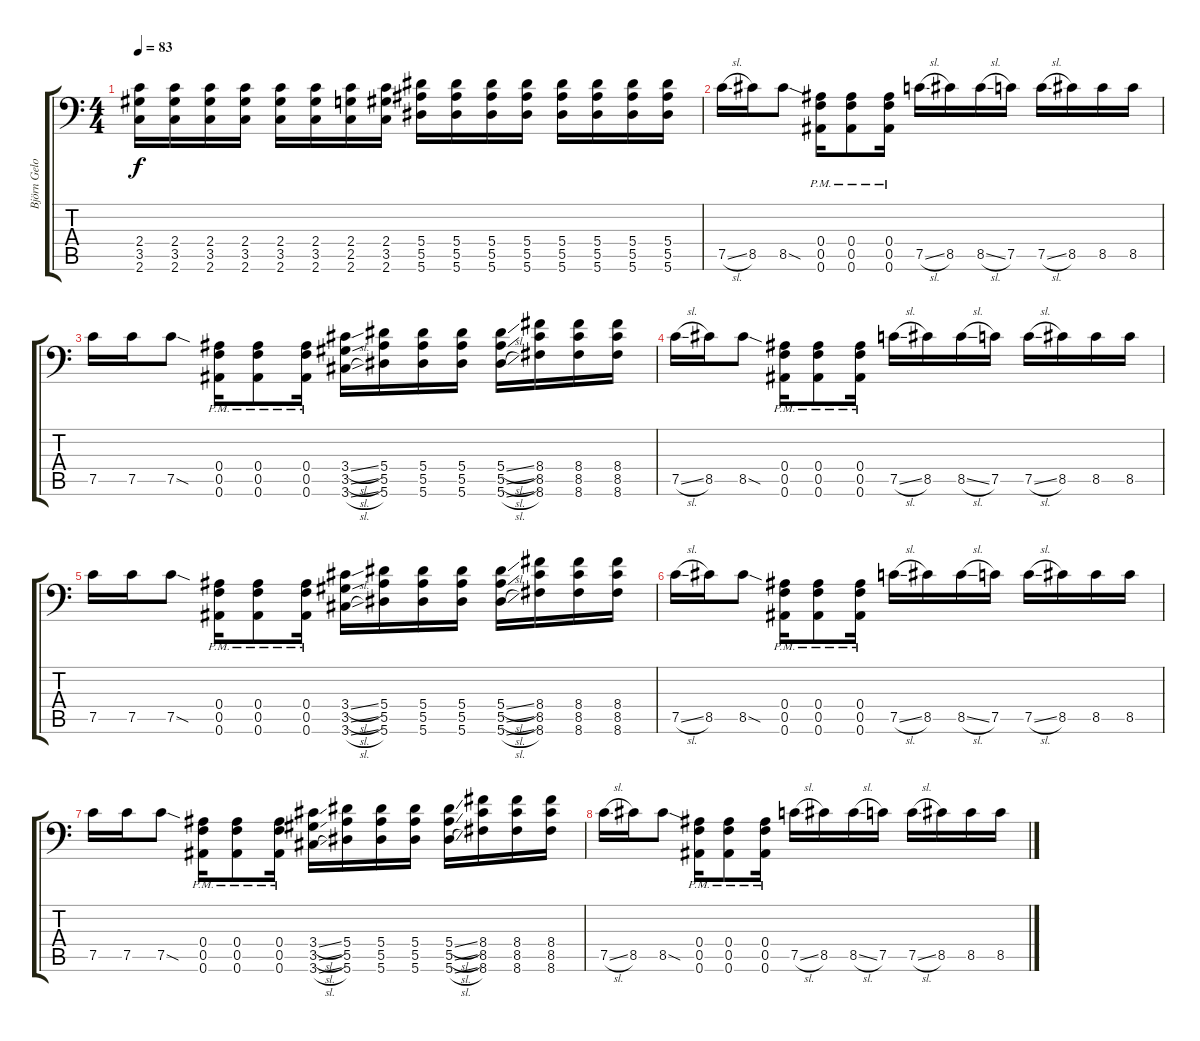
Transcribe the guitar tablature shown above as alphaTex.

\track ("Björn Gelotte" "Björn Gelo") {instrument acousticguitarsteel}
\staff {score tabs}
\tuning (C4 G3 Eb3 Bb2 F2 Bb1) {hide}
\ts (4 4)
\tempo 83
\clef f4
\ks c
(2.4 3.5 2.6).16{dy f} (2.4 3.5 2.6).16 (2.4 3.5 2.6).16 (2.4 3.5 2.6).16 (2.4 3.5 2.6).16 (2.4 3.5 2.6).16 (2.4 2.5 2.6).16 (2.4 3.5 2.6).16 (5.4 5.5 5.6).16 (5.4 5.5 5.6).16 (5.4 5.5 5.6).16 (5.4 5.5 5.6).16 (5.4 5.5 5.6).16 (5.4 5.5 5.6).16 (5.4 5.5 5.6).16 (5.4 5.5 5.6).16 |
7.5{sl}.16 8.5.16 8.5{sod}.8 (0.4{pm} 0.5{pm} 0.6{pm}).16 (0.4{pm} 0.5{pm} 0.6{pm}).8 (0.4{pm} 0.5{pm} 0.6{pm}).16 7.5{sl}.16 8.5.16 8.5{sl}.16 7.5.16 7.5{sl}.16 8.5.16 8.5.16 8.5.16 |
7.5.16 7.5.16 7.5{sod}.8 (0.4{pm} 0.5{pm} 0.6{pm}).16 (0.4{pm} 0.5{pm} 0.6{pm}).8 (0.4{pm} 0.5{pm} 0.6{pm}).16 (3.4{sl} 3.5{sl} 3.6{sl}).16 (5.4 5.5 5.6).16 (5.4 5.5 5.6).16 (5.4 5.5 5.6).16 (5.4{sl} 5.5{sl} 5.6{sl}).16 (8.4 8.5 8.6).16 (8.4 8.5 8.6).16 (8.4 8.5 8.6).16 |
7.5{sl}.16 8.5.16 8.5{sod}.8 (0.4{pm} 0.5{pm} 0.6{pm}).16 (0.4{pm} 0.5{pm} 0.6{pm}).8 (0.4{pm} 0.5{pm} 0.6{pm}).16 7.5{sl}.16 8.5.16 8.5{sl}.16 7.5.16 7.5{sl}.16 8.5.16 8.5.16 8.5.16 |
7.5.16 7.5.16 7.5{sod}.8 (0.4{pm} 0.5{pm} 0.6{pm}).16 (0.4{pm} 0.5{pm} 0.6{pm}).8 (0.4{pm} 0.5{pm} 0.6{pm}).16 (3.4{sl} 3.5{sl} 3.6{sl}).16 (5.4 5.5 5.6).16 (5.4 5.5 5.6).16 (5.4 5.5 5.6).16 (5.4{sl} 5.5{sl} 5.6{sl}).16 (8.4 8.5 8.6).16 (8.4 8.5 8.6).16 (8.4 8.5 8.6).16 |
7.5{sl}.16 8.5.16 8.5{sod}.8 (0.4{pm} 0.5{pm} 0.6{pm}).16 (0.4{pm} 0.5{pm} 0.6{pm}).8 (0.4{pm} 0.5{pm} 0.6{pm}).16 7.5{sl}.16 8.5.16 8.5{sl}.16 7.5.16 7.5{sl}.16 8.5.16 8.5.16 8.5.16 |
7.5.16 7.5.16 7.5{sod}.8 (0.4{pm} 0.5{pm} 0.6{pm}).16 (0.4{pm} 0.5{pm} 0.6{pm}).8 (0.4{pm} 0.5{pm} 0.6{pm}).16 (3.4{sl} 3.5{sl} 3.6{sl}).16 (5.4 5.5 5.6).16 (5.4 5.5 5.6).16 (5.4 5.5 5.6).16 (5.4{sl} 5.5{sl} 5.6{sl}).16 (8.4 8.5 8.6).16 (8.4 8.5 8.6).16 (8.4 8.5 8.6).16 |
7.5{sl}.16 8.5.16 8.5{sod}.8 (0.4{pm} 0.5{pm} 0.6{pm}).16 (0.4{pm} 0.5{pm} 0.6{pm}).8 (0.4{pm} 0.5{pm} 0.6{pm}).16 7.5{sl}.16 8.5.16 8.5{sl}.16 7.5.16 7.5{sl}.16 8.5.16 8.5.16 8.5.16
